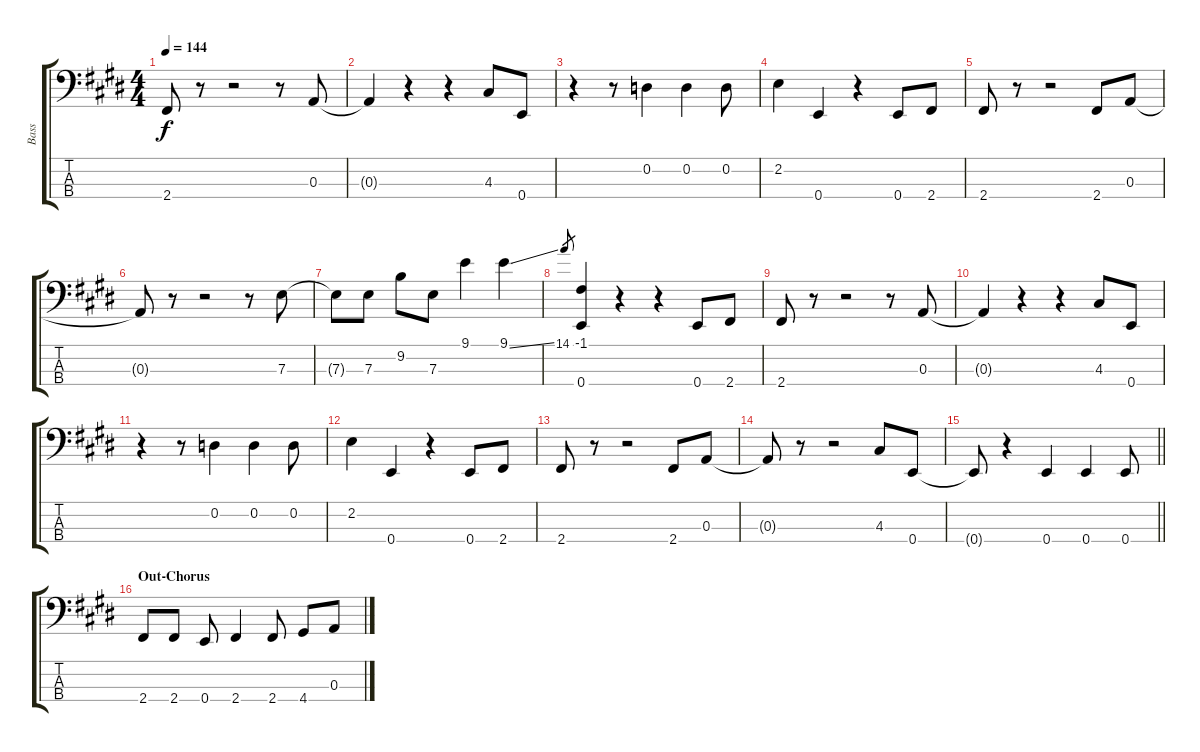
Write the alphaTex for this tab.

\track ("Bass" "Bass") {instrument electricbasspick}
\staff {score tabs}
\tuning (G2 D2 A1 E1) {hide}
\ts (4 4)
\tempo 144
\clef f4
\ks c#minor
2.4.8{dy f} r.8 r.2 r.8 0.3.8 |
0.3{t}.4 r.4 r.4 4.3.8 0.4.8 |
\ks e
r.4 r.8 0.2.4 0.2.4 0.2.8 |
\ks c#minor
2.2.4 0.4.4 r.4 0.4.8 2.4.8 |
2.4.8 r.8 r.2 2.4.8 0.3.8 |
\ks e
0.3{t}.8 r.8 r.2 r.8 7.3.8 |
\ks c#minor
7.3{t}.8 7.3.8 9.2.8 7.3.8 9.1.4 9.1{ss}.4 |
14.1.8{gr} (-1.1 0.4).4 r.4 r.4 0.4.8 2.4.8 |
\ks e
2.4.8 r.8 r.2 r.8 0.3.8 |
\ks c#minor
0.3{t}.4 r.4 r.4 4.3.8 0.4.8 |
\ks e
r.4 r.8 0.2.4 0.2.4 0.2.8 |
\ks c#minor
2.2.4 0.4.4 r.4 0.4.8 2.4.8 |
2.4.8 r.8 r.2 2.4.8 0.3.8 |
0.3{t}.8 r.8 r.2 4.3.8 0.4.8 |
\barLineRight lightlight
0.4{t}.8 r.4 0.4.4 0.4.4 0.4.8 |
\section ("" "Out-Chorus")
\ks e
2.4.8 2.4.8 0.4.8 2.4.4 2.4.8 4.4.8 0.3.8
